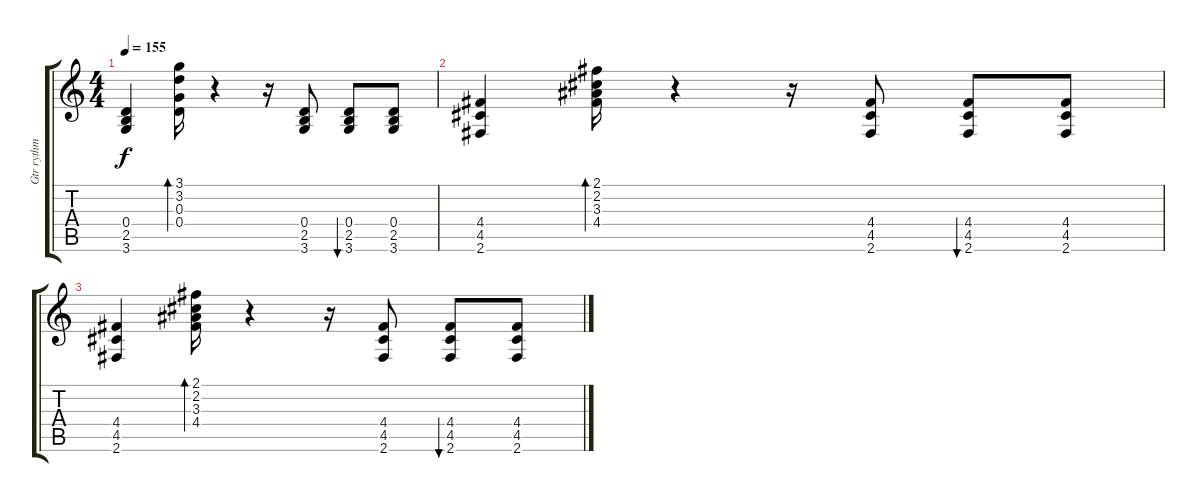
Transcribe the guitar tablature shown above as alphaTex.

\track ("Gtr rythm" "Gtr rythm") {instrument acousticguitarnylon}
\staff {score tabs}
\tuning (E4 B3 G3 D3 A2 E2) {hide}
\ts (4 4)
\tempo 155
\clef g2
\ks c
(0.4 2.5 3.6).4{dy f} (3.1 3.2 0.3 0.4).16{bd 60} r.4 r.16 (0.4 2.5 3.6).8 (0.4 2.5 3.6).8{bu 60} (0.4 2.5 3.6).8 |
(4.4 4.5 2.6).4 (2.1 2.2 3.3 4.4).16{bd 60} r.4 r.16 (4.4 4.5 2.6).8 (4.4 4.5 2.6).8{bu 60} (4.4 4.5 2.6).8 |
(4.4 4.5 2.6).4 (2.1 2.2 3.3 4.4).16{bd 60} r.4 r.16 (4.4 4.5 2.6).8 (4.4 4.5 2.6).8{bu 60} (4.4 4.5 2.6).8
